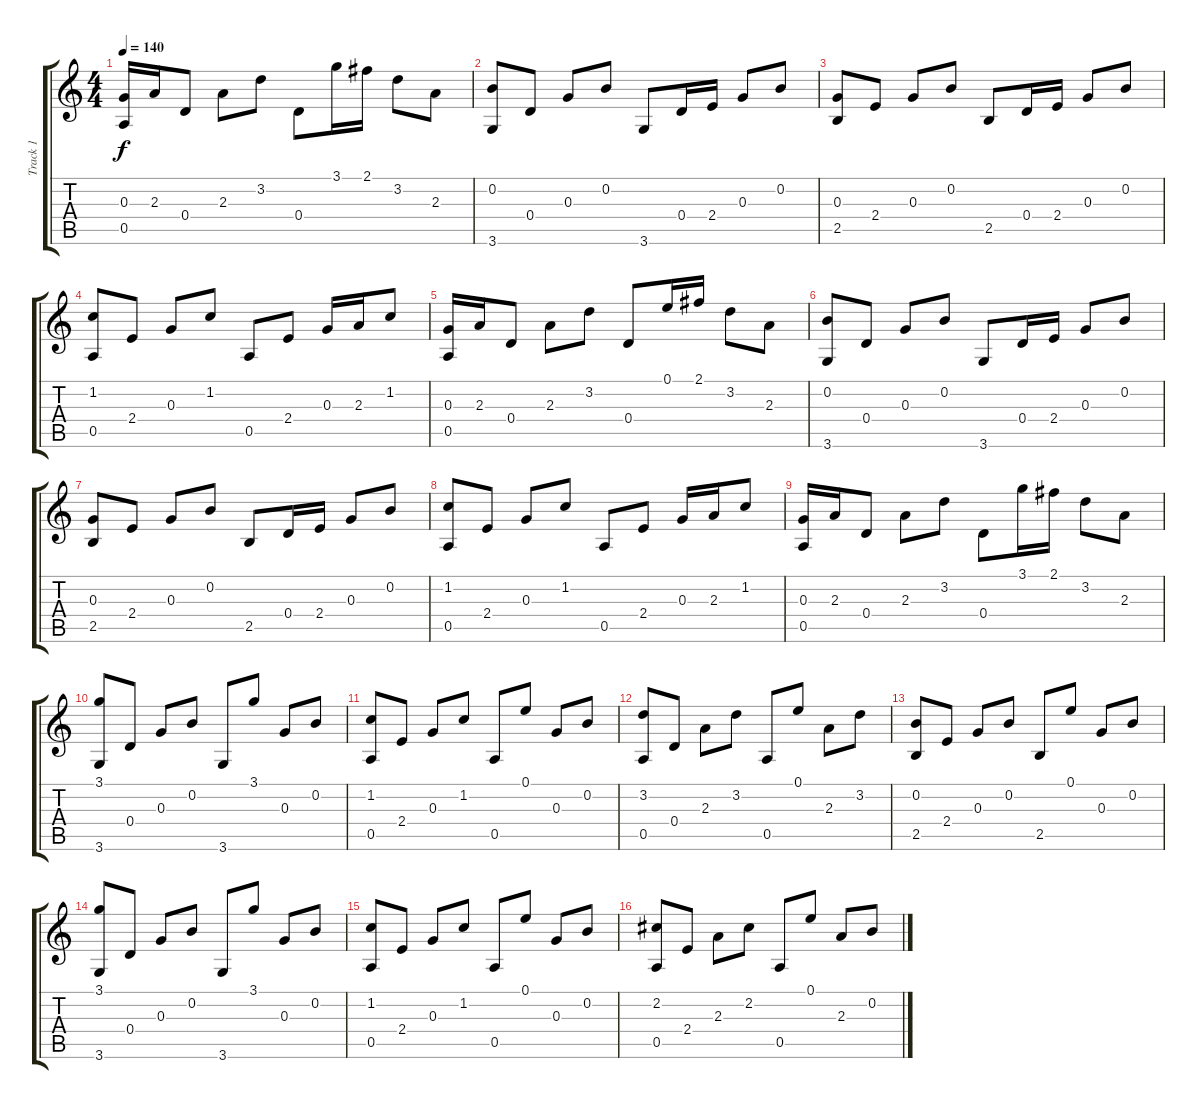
\track ("Track 1" "Track 1") {instrument acousticguitarsteel}
\staff {score tabs}
\tuning (E4 B3 G3 D3 A2 E2) {hide}
\ts (4 4)
\tempo 140
\clef g2
\ks c
(0.3 0.5).16{dy f} 2.3.16 0.4.8 2.3.8 3.2.8 0.4.8 3.1.16 2.1.16 3.2.8 2.3.8 |
(0.2 3.6).8 0.4.8 0.3.8 0.2.8 3.6.8 0.4.16 2.4.16 0.3.8 0.2.8 |
(0.3 2.5).8 2.4.8 0.3.8 0.2.8 2.5.8 0.4.16 2.4.16 0.3.8 0.2.8 |
(1.2 0.5).8 2.4.8 0.3.8 1.2.8 0.5.8 2.4.8 0.3.16 2.3.16 1.2.8 |
(0.3 0.5).16 2.3.16 0.4.8 2.3.8 3.2.8 0.4.8 0.1.16 2.1.16 3.2.8 2.3.8 |
(0.2 3.6).8 0.4.8 0.3.8 0.2.8 3.6.8 0.4.16 2.4.16 0.3.8 0.2.8 |
(0.3 2.5).8 2.4.8 0.3.8 0.2.8 2.5.8 0.4.16 2.4.16 0.3.8 0.2.8 |
(1.2 0.5).8 2.4.8 0.3.8 1.2.8 0.5.8 2.4.8 0.3.16 2.3.16 1.2.8 |
(0.3 0.5).16 2.3.16 0.4.8 2.3.8 3.2.8 0.4.8 3.1.16 2.1.16 3.2.8 2.3.8 |
(3.1 3.6).8 0.4.8 0.3.8 0.2.8 3.6.8 3.1.8 0.3.8 0.2.8 |
(1.2 0.5).8 2.4.8 0.3.8 1.2.8 0.5.8 0.1.8 0.3.8 0.2.8 |
(3.2 0.5).8 0.4.8 2.3.8 3.2.8 0.5.8 0.1.8 2.3.8 3.2.8 |
(0.2 2.5).8 2.4.8 0.3.8 0.2.8 2.5.8 0.1.8 0.3.8 0.2.8 |
(3.1 3.6).8 0.4.8 0.3.8 0.2.8 3.6.8 3.1.8 0.3.8 0.2.8 |
(1.2 0.5).8 2.4.8 0.3.8 1.2.8 0.5.8 0.1.8 0.3.8 0.2.8 |
(2.2 0.5).8 2.4.8 2.3.8 2.2.8 0.5.8 0.1.8 2.3.8 0.2.8
